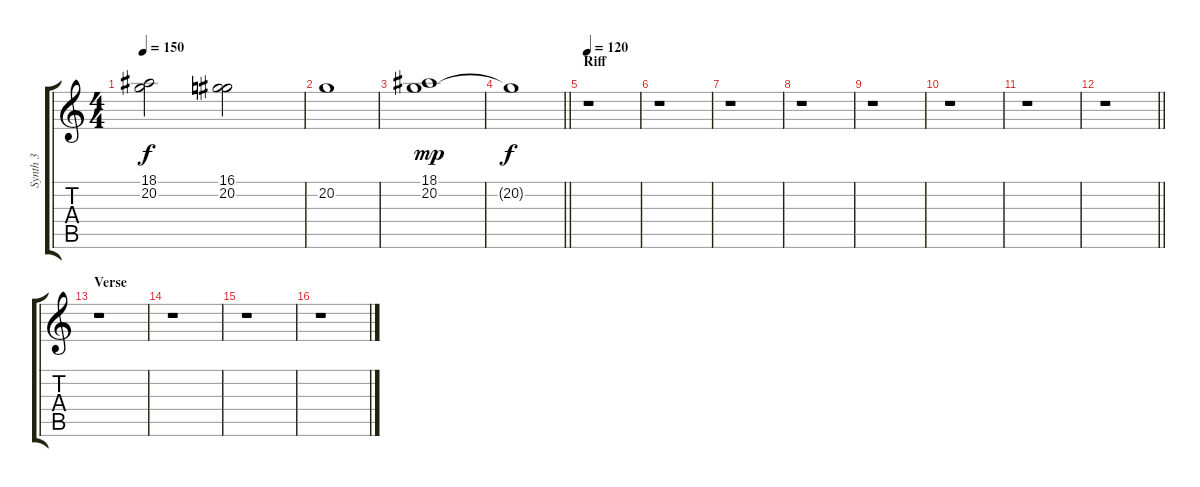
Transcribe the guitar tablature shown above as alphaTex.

\track ("Synth 3" "Synth 3") {instrument stringensemble1}
\staff {score tabs}
\tuning (E4 B3 G3 D3 A2 E2) {hide}
\ts (4 4)
\tempo 150
\clef g2
\ks c
(18.1 20.2).2{dy f} (16.1 20.2).2 |
20.2.1 |
(18.1 20.2).1{dy mp} |
\barLineRight lightlight
20.2{t}.1{dy f} |
\section ("" "Riff")
\tempo 120
r.1 |
r.1 |
r.1 |
r.1 |
r.1 |
r.1 |
r.1 |
\barLineRight lightlight
r.1 |
\section ("" "Verse")
r.1 |
r.1 |
r.1 |
r.1
